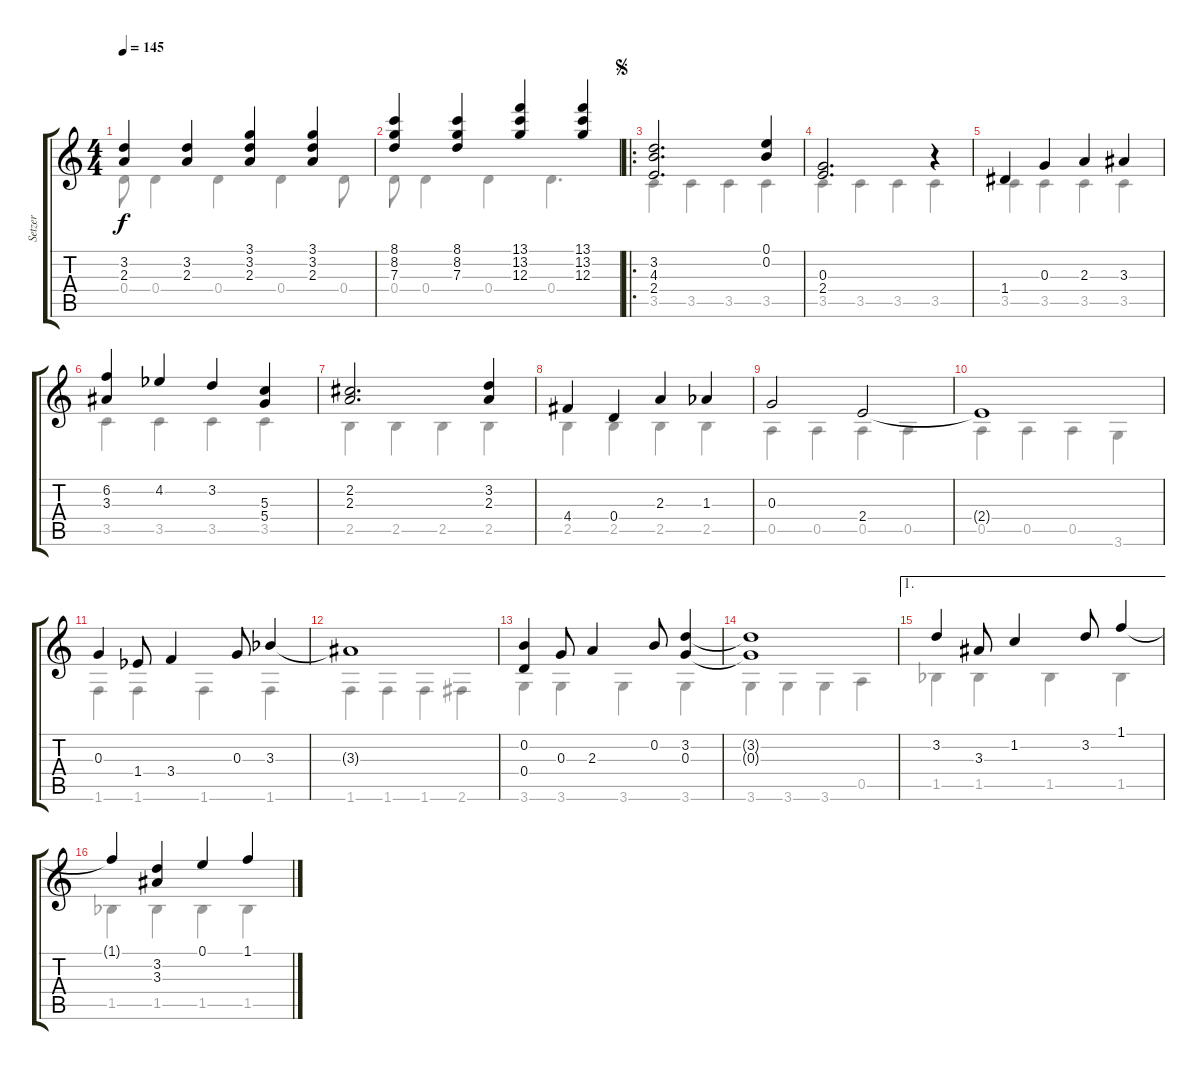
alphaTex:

\track ("Setzer" "Setzer") {instrument acousticguitarnylon}
\staff {score tabs}
\tuning (E4 B3 G3 D3 A2 E2) {hide}
\voice
\ts (4 4)
\tempo 145
\clef g2
\ks c
(3.2 2.3).4{dy f instrument acousticguitarnylon} (3.2 2.3).4 (3.1 3.2 2.3).4 (3.1 3.2 2.3).4 |
(8.1 8.2 7.3).4 (8.1 8.2 7.3).4 (13.1 13.2 12.3).4 (13.1 13.2 12.3).4 |
\ro
\jump segno
(3.2 4.3 2.4).2{d} (0.1 0.2).4 |
(0.3 2.4).2{d} r.4 |
1.4.4 0.3.4 2.3.4 3.3.4 |
(6.2 3.3).4 4.2{acc b}.4 3.2.4 (5.3 5.4).4 |
(2.2 2.3).2{d} (3.2 2.3).4 |
4.4.4 0.4.4 2.3.4 1.3{acc b}.4 |
0.3.2 2.4.2 |
2.4{t}.1 |
0.3.4 1.4{acc b}.8 3.4.4 0.3.8 3.3{acc b}.4 |
3.3{t}.1 |
(0.2 0.4).4 0.3.8 2.3.4 0.2.8 (3.2 0.3).4 |
(3.2{t} 0.3{t}).1 |
\ae 1
3.2.4 3.3.8 1.2.4 3.2.8 1.1.4 |
1.1{t}.4 (3.2 3.3).4 0.1.4 1.1.4
\voice
\clef g2
\ottava regular
\simile none
\ks c
0.4.8{dy f} 0.4.4 0.4.4 0.4.4 0.4.8 |
0.4.8 0.4.4 0.4.4 0.4.4{d} |
3.5.4 3.5.4 3.5.4 3.5.4 |
3.5.4 3.5.4 3.5.4 3.5.4 |
3.5.4 3.5.4 3.5.4 3.5.4 |
3.5.4 3.5.4 3.5.4 3.5.4 |
2.5.4 2.5.4 2.5.4 2.5.4 |
2.5.4 2.5.4 2.5.4 2.5.4 |
0.5.4 0.5.4 0.5.4 0.5.4 |
0.5.4 0.5.4 0.5.4 3.6.4 |
1.6.4 1.6.4 1.6.4 1.6.4 |
1.6.4 1.6.4 1.6.4 2.6.4 |
3.6.4 3.6.4 3.6.4 3.6.4 |
3.6.4 3.6.4 3.6.4 0.5.4 |
1.5{acc b}.4 1.5{acc b}.4 1.5{acc b}.4 1.5{acc b}.4 |
1.5{acc b}.4 1.5{acc b}.4 1.5{acc b}.4 1.5{acc b}.4
